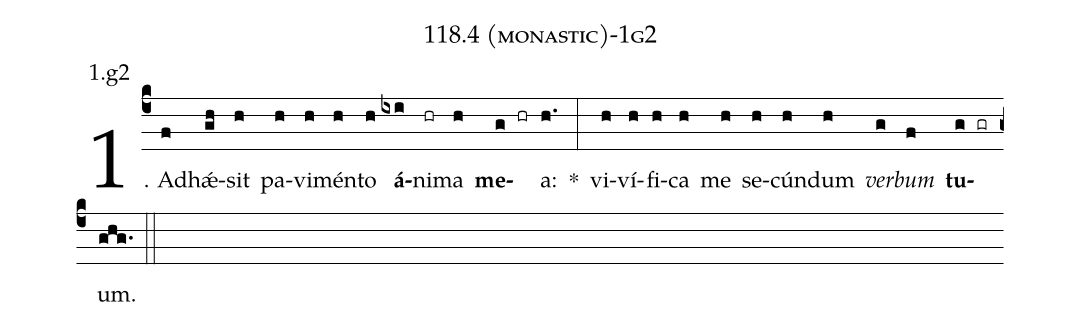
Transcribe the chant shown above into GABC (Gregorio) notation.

name: 118.4 (monastic)-1g2;
annotation: 1.g2;
%%
(c4)1. Ad(f)hǽ(gh)sit(h) pa(h)vi(h)mén(h)to(h) <b>á</b>(ixi)ni(hr)ma(h) <b>me</b>(g hr)a:(h.) *(:) vi(h)ví(h)fi(h)ca(h) me(h) se(h)cún(h)dum(h) <i>ver</i>(g)<i>bum</i>(f) <b>tu</b>(g gr)um.(ghg.) (::)
